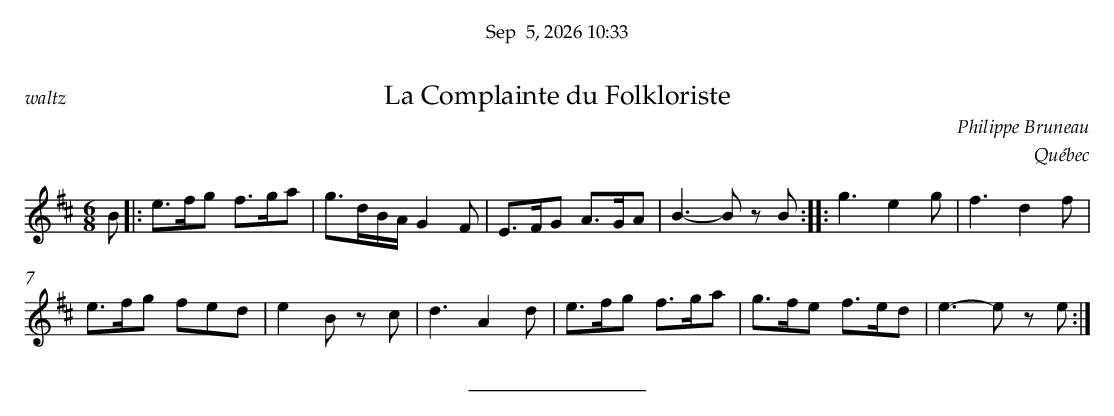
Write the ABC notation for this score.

X:1
T:La Complainte du Folkloriste
C:Philippe Bruneau
O:Québec
M:6/8
L:1/8
K:Dmaj
B |: e>fg f>ga | g3/d/B/A/ G2 F | E>FG A>GA | B3-B z B ::g3 e2 g | f3 d2 f |
e>fg fed | e2 B z c | d3 A2 d | e>fg f>ga | g>fe f>ed | e3-e z e :|
